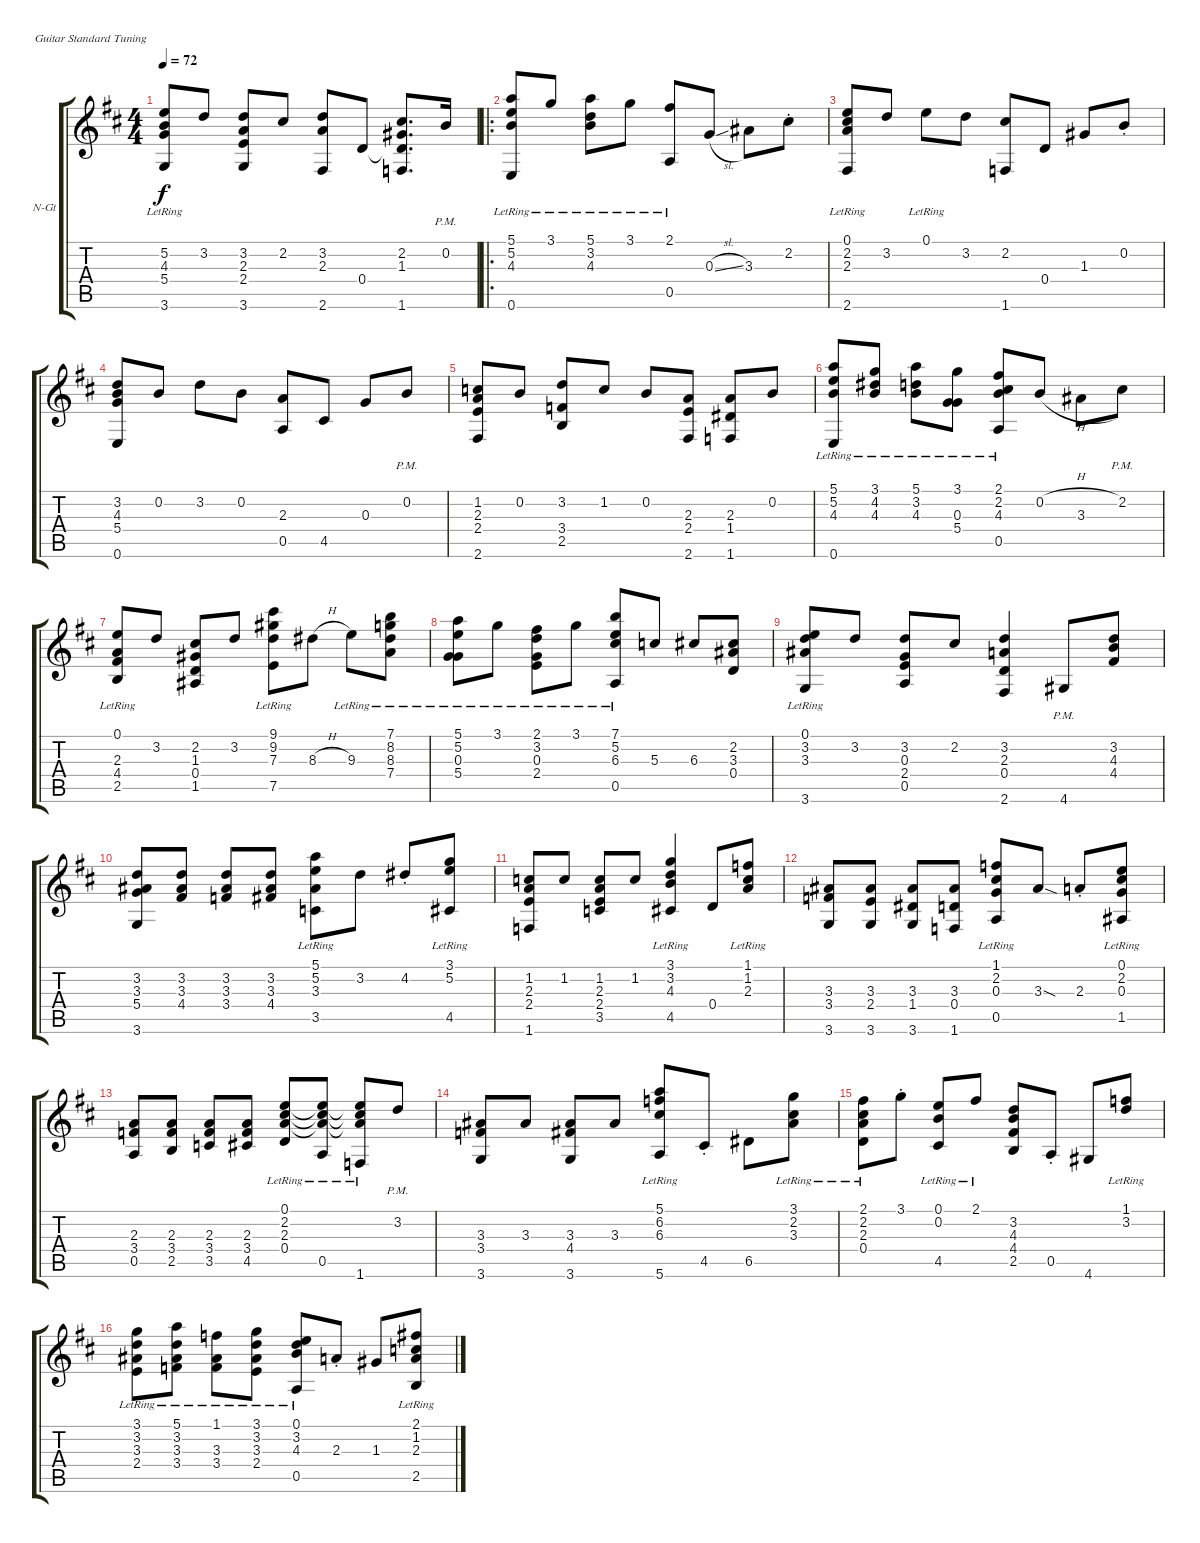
\bracketExtendMode groupsimilarinstruments
\firstSystemTrackNameOrientation horizontal
\otherSystemsTrackNameOrientation horizontal
\track ("Guitar" "N-Gt") {instrument acousticguitarnylon}
\staff {score tabs}
\tuning (E4 B3 G3 D3 A2 E2)
\ts (4 4)
\tempo 72
\clef g2
\ks d
(5.2{lr} 4.3 5.4 3.6).8{dy f instrument acousticguitarnylon} 3.2.8 (3.2 2.3 2.4 3.6).8 2.2.8 (3.2 2.3 2.6).8 0.4.8 (2.2 1.3 0.4{t} 1.6).8{d} 0.2{pm}.16 |
\ro
(5.1{lr} 5.2 4.3 0.6).8 3.1{lr}.8 (5.1{lr} 3.2 4.3).8 3.1{lr}.8 (2.1{lr} 0.5).8 0.3{sl}.8 3.3.8 2.2{st}.8 |
(0.1{lr} 2.2 2.3 2.6).8 3.2.8 0.1{lr}.8 3.2.8 (2.2 1.6).8 0.4.8 1.3.8 0.2{st}.8 |
(3.2 4.3 5.4 0.6).8 0.2.8 3.2.8 0.2.8 (2.3 0.5).8 4.5.8 0.3.8 0.2{pm}.8 |
(1.2 2.3 2.4 2.6).8 0.2.8 (3.2 3.4 2.5).8 1.2.8 0.2.8 (2.3 2.4 2.6).8 (2.3 1.4 1.6).8 0.2.8 |
(5.1{lr} 5.2 4.3 0.6).8 (3.1{lr} 4.2 4.3).8 (5.1{lr} 3.2 4.3).8 (3.1{lr} 0.3 5.4).8 (2.1{lr} 2.2 4.3 0.5).8 0.2{h}.8 3.3.8 2.2{pm}.8 |
(0.1{lr} 2.3 4.4 2.5).8 3.2.8 (2.2 1.3 0.4 1.5).8 3.2.8 (9.1{lr} 9.2 7.3 7.5).8 8.3{h}.8 9.3{lr}.8 (7.1{lr} 8.2 8.3 7.4).8 |
(5.1{lr} 5.2 0.3 5.4).8 3.1{lr}.8 (2.1{lr} 3.2 0.3 2.4).8 3.1{lr}.8 (7.1{lr} 5.2 6.3 0.5).8 5.3.8 6.3.8 (2.2 3.3 0.4).8 |
(0.1{lr} 3.2 3.3 3.6).8 3.2.8 (3.2 0.3 2.4 0.5).8 2.2.8 (3.2 2.3 0.4 2.6).4 4.6{pm}.8 (3.2 4.3 4.4).8 |
(3.2 3.3 5.4 3.6).8 (3.2 3.3 4.4).8 (3.2 3.3 3.4).8 (3.2 3.3 4.4).8 (5.1{lr} 5.2 3.3 3.5).8 3.2.8 4.2{st}.8 (3.1{lr} 5.2 4.5).8 |
(1.2 2.3 2.4 1.6).8 1.2.8 (1.2 2.3 2.4 3.5).8 1.2.8 (3.1{lr} 3.2 4.3 4.5).4 0.4.8 (1.1{lr} 1.2 2.3).8 |
(3.3 3.4 3.6).8 (3.3 2.4 3.6).8 (3.3 1.4 3.6).8 (3.3 0.4 1.6).8 (1.1{lr} 2.2 0.3 0.5).8 3.3{sod}.8 2.3{st}.8 (0.1{lr} 2.2 0.3 1.5).8 |
(2.3 3.4 0.5).8 (2.3 3.4 2.5).8 (2.3 3.4 3.5).8 (2.3 3.4 4.5).8 (0.1{lr} 2.2 2.3 0.4).8 (0.5 0.1{lr t} 2.2{t} 2.3{t}).8 (0.1{lr t} 2.2{t} 2.3{t} 1.6).8 3.2{pm}.8 |
(3.3 3.4 3.6).8 3.3.8 (3.3 4.4 3.6).8 3.3.8 (5.1{lr} 6.2 6.3 5.6).8 4.5{st}.8 6.5.8 (3.1{lr} 2.2 3.3).8 |
(2.1{lr} 2.2 2.3 0.4).8 3.1{st}.8 (0.1{lr} 0.2 4.5).8 2.1{lr}.8 (3.2 4.3 4.4 2.5).8 0.5{st}.8 4.6.8 (1.1{lr} 3.2).8 |
(3.1{lr} 3.2 3.3 2.4).8 (5.1{lr} 3.2 3.3 3.4).8 (1.1{lr} 3.3 3.4).8 (3.1{lr} 3.2 3.3 2.4).8 (0.1{lr} 3.2 4.3 0.5).8 2.3{st}.8 1.3.8 (2.1{lr} 1.2 2.3 2.5).8
